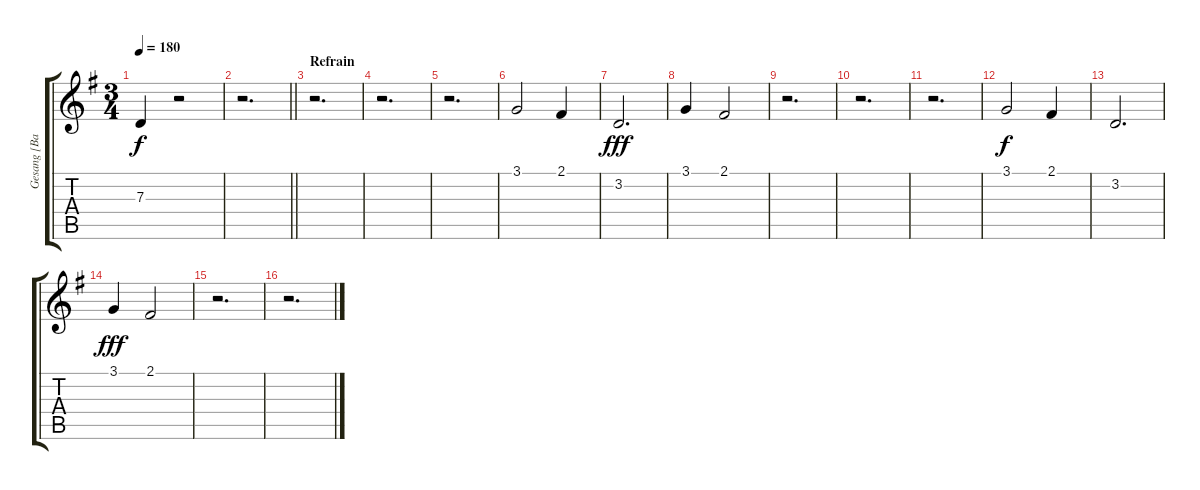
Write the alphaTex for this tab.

\track ("Gesang [Back/Farin]" "Gesang [Ba") {instrument voiceoohs}
\staff {score tabs}
\tuning (E4 B3 G3 D3 A2 E2) {hide}
\ts (3 4)
\tempo 180
\clef g2
\ks eminor
7.3{t}.4{dy f} r.2 |
\barLineRight lightlight
r.2{d} |
\section ("" "Refrain")
r.2{d} |
r.2{d} |
r.2{d} |
3.1.2 2.1.4 |
3.2.2{d dy fff} |
3.1.4 2.1.2 |
r.2{d} |
r.2{d} |
r.2{d} |
3.1.2{dy f} 2.1.4 |
3.2.2{d} |
3.1.4{dy fff} 2.1.2 |
r.2{d} |
r.2{d}
